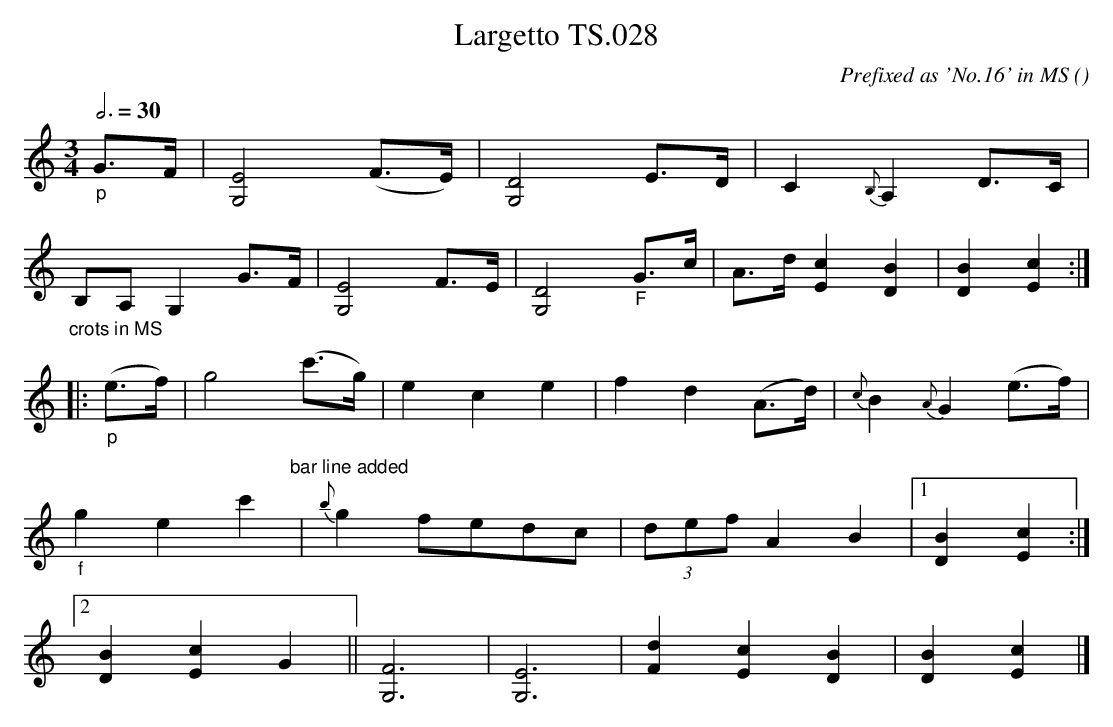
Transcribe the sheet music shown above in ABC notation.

X:1
T:Largetto TS.028
M:3/4
L:1/8
Q:3/4=30
C:Prefixed as 'No.16' in MS
O:
K:C
"_p"G>F|[E4G,4](F>E)|[D4G,4]E>D|C2{B,}A,2D>C|
"_crots in MS"B,A,G,2G>F|[E4 G,4]F>E|[D4G,4]"_F"G>c|A>d [c2E2][B2D2]|[B2D2][c2E2]:|
|:"_p"(e>f)|g4(c'>g)|e2c2e2|f2d2(A>d)|{c}B2{A}G2(e>f)|
"_f"g2e2c'2"bar line added"|{b}g2 fedc|(3def A2B2|[1[B2D2][c2E2]:|
[2[B2D2][c2E2]G2||[F6G,6]|[E6G,6]|[d2F2][c2E2][B2D2]|[B2D2][c2E2]|]
